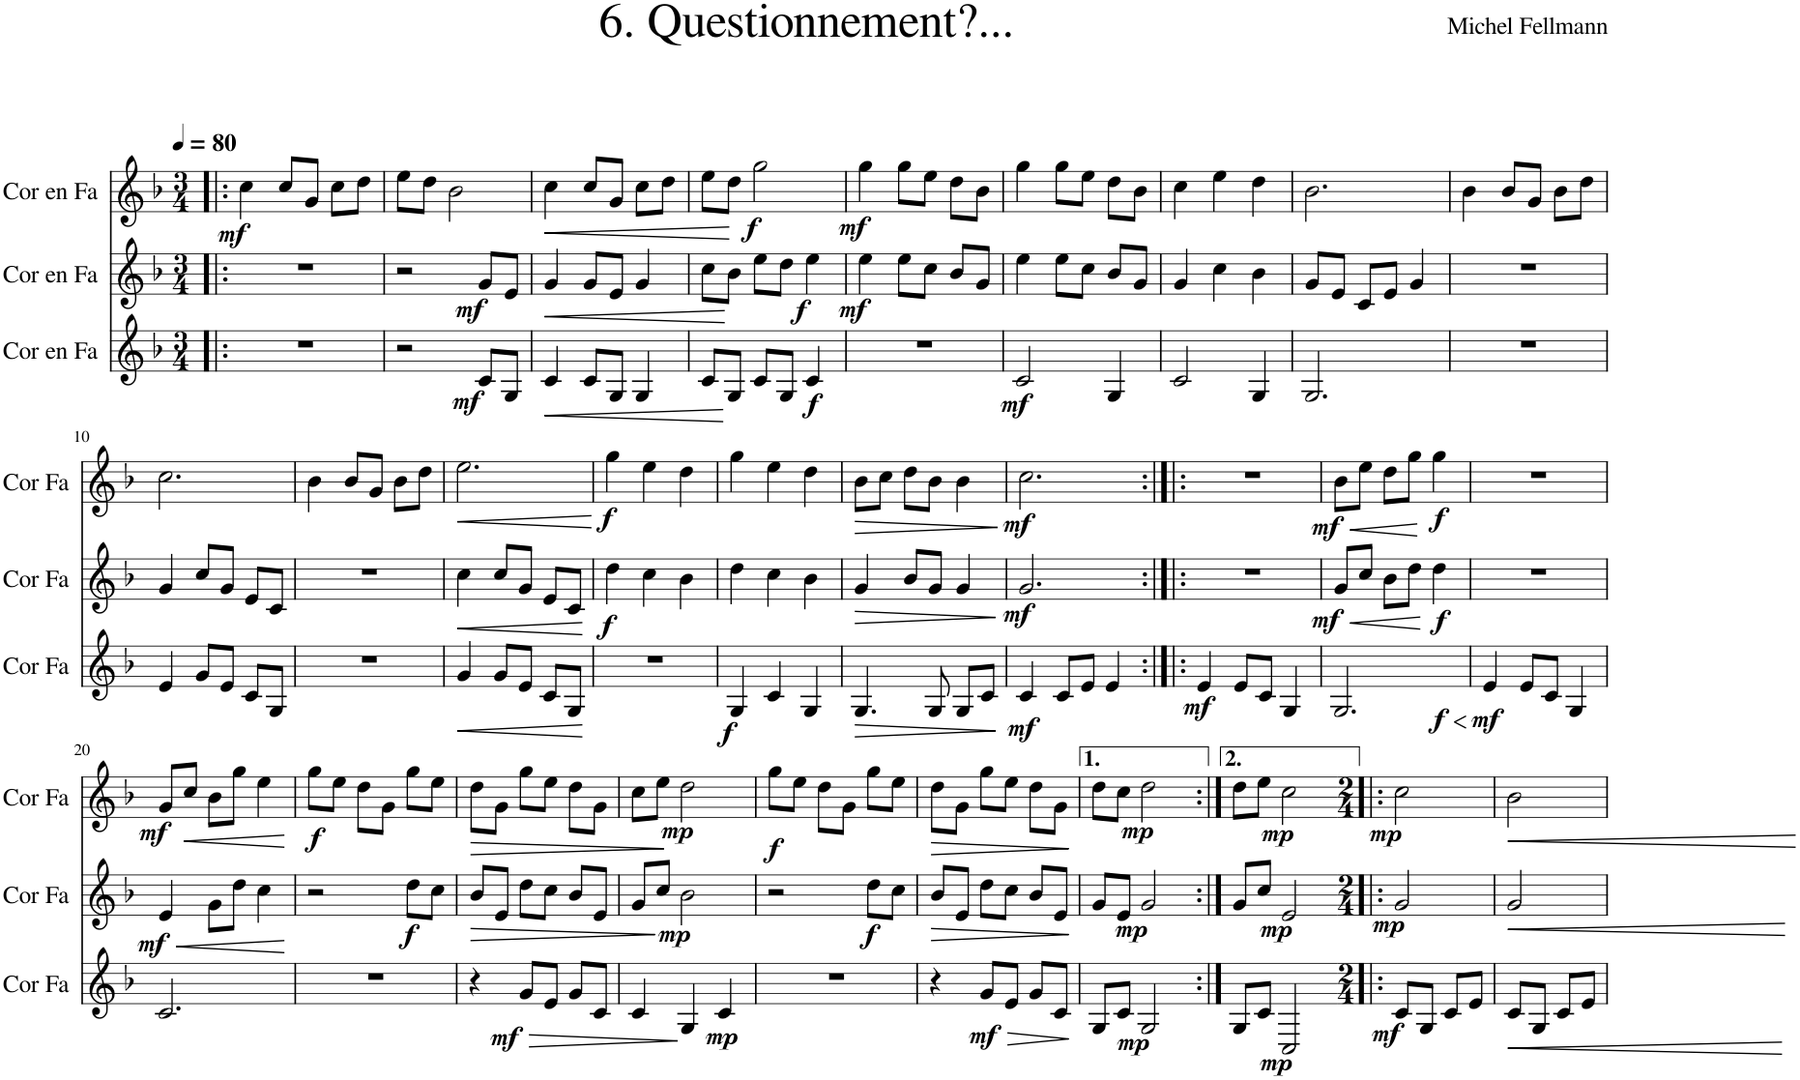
**kern	**dynam	**kern	**dynam	**kern	**dynam
*part3	*part3	*part2	*part2	*part1	*part1
*staff3	*staff3	*staff2	*staff2	*staff1	*staff1
*I"Cor en Fa	*	*I"Cor en Fa	*	*I"Cor en Fa	*
*I'Cor Fa	*	*I'Cor Fa	*	*I'Cor Fa	*
*clefG2	*	*clefG2	*	*clefG2	*
*Trd4c7	*	*Trd4c7	*	*Trd4c7	*
*k[b-]	*	*k[b-]	*	*k[b-]	*
*M3/4	*	*M3/4	*	*M3/4	*
*MM80	*	*MM80	*	*MM80	*
=1!|:	=1!|:	=1!|:	=1!|:	=1!|:	=1!|:
!	!	!	!	!	!LO:DY:b
2.r	.	2.r	.	4cc\	mf
.	.	.	.	8cc/L	.
.	.	.	.	8g/J	.
.	.	.	.	8cc\L	.
.	.	.	.	8dd\J	.
=2	=2	=2	=2	=2	=2
2r	.	2r	.	8ee\L	.
.	.	.	.	8dd\J	.
.	.	.	.	2b-\	.
!	!LO:DY:b	!	!LO:DY:b	!	!
8c/L	mf	8g/L	mf	.	.
8G/J	.	8e/J	.	.	.
=3	=3	=3	=3	=3	=3
!	!LO:HP:b	!	!LO:HP:b	!	!LO:HP:b
4c/	<	4g/	<	4cc\	<
8c/L	.	8g/L	.	8cc/L	.
8G/J	.	8e/J	.	8g/J	.
4G/	.	4g/	.	8cc\L	.
.	.	.	.	8dd\J	.
.	[	.	[	.	[
=4	=4	=4	=4	=4	=4
8c/L	.	8cc\L	.	8ee\L	.
8G/J	.	8b-\J	.	8dd\J	.
!	!	!	!	!	!LO:DY:b
8c/L	.	8ee\L	.	2gg\	f
8G/J	.	8dd\J	.	.	.
!	!LO:DY:b	!	!LO:DY:b	!	!
4c/	f	4ee\	f	.	.
=5	=5	=5	=5	=5	=5
!	!	!	!LO:DY:b	!	!LO:DY:b
2.r	.	4ee\	mf	4gg\	mf
.	.	8ee\L	.	8gg\L	.
.	.	8cc\J	.	8ee\J	.
.	.	8b-/L	.	8dd\L	.
.	.	8g/J	.	8b-\J	.
=6	=6	=6	=6	=6	=6
!	!LO:DY:b	!	!	!	!
2c/	mf	4ee\	.	4gg\	.
.	.	8ee\L	.	8gg\L	.
.	.	8cc\J	.	8ee\J	.
4G/	.	8b-/L	.	8dd\L	.
.	.	8g/J	.	8b-\J	.
=7	=7	=7	=7	=7	=7
2c/	.	4g/	.	4cc\	.
.	.	4cc\	.	4ee\	.
4G/	.	4b-\	.	4dd\	.
=8	=8	=8	=8	=8	=8
2.G/	.	8g/L	.	2.b-\	.
.	.	8e/J	.	.	.
.	.	8c/L	.	.	.
.	.	8e/J	.	.	.
.	.	4g/	.	.	.
=9	=9	=9	=9	=9	=9
2.r	.	2.r	.	4b-\	.
.	.	.	.	8b-/L	.
.	.	.	.	8g/J	.
.	.	.	.	8b-\L	.
.	.	.	.	8dd\J	.
!!LO:LB:g=z
=10	=10	=10	=10	=10	=10
4e/	.	4g/	.	2.cc\	.
8g/L	.	8cc/L	.	.	.
8e/J	.	8g/J	.	.	.
8c/L	.	8e/L	.	.	.
8G/J	.	8c/J	.	.	.
=11	=11	=11	=11	=11	=11
2.r	.	2.r	.	4b-\	.
.	.	.	.	8b-/L	.
.	.	.	.	8g/J	.
.	.	.	.	8b-\L	.
.	.	.	.	8dd\J	.
=12	=12	=12	=12	=12	=12
!	!LO:HP:b	!	!LO:HP:b	!	!LO:HP:b
4g/	<	4cc\	<	2.ee\	<
8g/L	.	8cc/L	.	.	.
8e/J	.	8g/J	.	.	.
8c/L	.	8e/L	.	.	.
8G/J	.	8c/J	.	.	.
.	[	.	[	.	[
=13	=13	=13	=13	=13	=13
!	!	!	!LO:DY:b	!	!LO:DY:b
2.r	.	4dd\	f	4gg\	f
.	.	4cc\	.	4ee\	.
.	.	4b-\	.	4dd\	.
=14	=14	=14	=14	=14	=14
!	!LO:DY:b	!	!	!	!
4G/	f	4dd\	.	4gg\	.
4c/	.	4cc\	.	4ee\	.
4G/	.	4b-\	.	4dd\	.
=15	=15	=15	=15	=15	=15
!	!LO:HP:b	!	!LO:HP:b	!	!LO:HP:b
4.G/	>	4g/	>	8b-\L	>
.	.	.	.	8cc\J	.
.	.	8b-/L	.	8dd\L	.
8G/	.	8g/J	.	8b-\J	.
8G/L	.	4g/	.	4b-\	.
8c/J	.	.	.	.	.
.	]	.	]	.	]
=16	=16	=16	=16	=16	=16
!	!LO:DY:b	!	!LO:DY:b	!	!LO:DY:b
4c/	mf	2.g/	mf	2.cc\	mf
8c/L	.	.	.	.	.
8e/J	.	.	.	.	.
4e/	.	.	.	.	.
=17:|!|:	=17:|!|:	=17:|!|:	=17:|!|:	=17:|!|:	=17:|!|:
!	!LO:DY:b	!	!	!	!
4e/	mf	2.r	.	2.r	.
8e/L	.	.	.	.	.
8c/J	.	.	.	.	.
4G/	.	.	.	.	.
=18	=18	=18	=18	=18	=18
!	!LO:HP:b	!	!LO:HP:b	!	!LO:HP:b
!	!LO:DY:n=1:b	!	!LO:DY:n=1:b	!	!LO:DY:n=1:b
2.G/	< f	8g/L	< mf	8b-\L	< mf
.	.	8cc/J	.	8ee\J	.
.	.	8b-\L	.	8dd\L	.
.	.	8dd\J	.	8gg\J	.
!	!	!	!LO:DY:n=2:b	!	!LO:DY:n=2:b
.	.	4dd\	f	4gg\	f
.	[	.	[	.	[
=19	=19	=19	=19	=19	=19
!	!LO:DY:b	!	!	!	!
4e/	mf	2.r	.	2.r	.
8e/L	.	.	.	.	.
8c/J	.	.	.	.	.
4G/	.	.	.	.	.
!!LO:LB:g=z
=20	=20	=20	=20	=20	=20
!	!	!	!LO:HP:b	!	!
!	!	!	!LO:DY:n=1:b	!	!LO:DY:b
2.c/	.	4e/	< mf	8g/L	mf
!	!	!	!	!	!LO:HP:b
.	.	.	.	8cc/J	<
.	.	8g\L	.	8b-\L	.
.	.	8dd\J	.	8gg\J	.
.	.	4cc\	.	4ee\	.
.	.	.	[	.	[
=21	=21	=21	=21	=21	=21
!	!	!	!	!	!LO:DY:b
2.r	.	2r	.	8gg\L	f
.	.	.	.	8ee\J	.
.	.	.	.	8dd\L	.
.	.	.	.	8g\J	.
!	!	!	!LO:DY:b	!	!
.	.	8dd\L	f	8gg\L	.
.	.	8cc\J	.	8ee\J	.
=22	=22	=22	=22	=22	=22
!	!	!	!LO:HP:b	!	!LO:HP:b
4r	.	8b-/L	>	8dd\L	>
.	.	8e/J	.	8g\J	.
!	!LO:HP:b	!	!	!	!
!	!LO:DY:n=1:b	!	!	!	!
8g/L	> mf	8dd\L	.	8gg\L	.
8e/J	.	8cc\J	.	8ee\J	.
8g/L	.	8b-/L	.	8dd\L	.
8c/J	.	8e/J	.	8g\J	.
.	]	.	]	.	]
=23	=23	=23	=23	=23	=23
4c/	.	8g/L	.	8cc\L	.
.	.	8cc/J	.	8ee\J	.
!	!	!	!LO:DY:b	!	!LO:DY:b
4G/	.	2b-\	mp	2dd\	mp
!	!LO:DY:b	!	!	!	!
4c/	mp	.	.	.	.
=24	=24	=24	=24	=24	=24
!	!	!	!	!	!LO:DY:b
2.r	.	2r	.	8gg\L	f
.	.	.	.	8ee\J	.
.	.	.	.	8dd\L	.
.	.	.	.	8g\J	.
!	!	!	!LO:DY:b	!	!
.	.	8dd\L	f	8gg\L	.
.	.	8cc\J	.	8ee\J	.
=25	=25	=25	=25	=25	=25
!	!	!	!LO:HP:b	!	!LO:HP:b
4r	.	8b-/L	>	8dd\L	>
.	.	8e/J	.	8g\J	.
!	!LO:HP:b	!	!	!	!
!	!LO:DY:n=1:b	!	!	!	!
8g/L	> mf	8dd\L	.	8gg\L	.
8e/J	.	8cc\J	.	8ee\J	.
8g/L	.	8b-/L	.	8dd\L	.
8c/J	.	8e/J	.	8g\J	.
.	]	.	]	.	]
=26	=26	=26	=26	=26	=26
8G/L	.	8g/L	.	8dd\L	.
!	!LO:DY:b	!	!	!	!
8c/J	mp	8e/J	.	8cc\J	.
!	!	!	!LO:DY:b	!	!LO:DY:b
2G/	.	2g/	mp	2dd\	mp
=27:|!	=27:|!	=27:|!	=27:|!	=27:|!	=27:|!
8G/L	.	8g/L	.	8dd\L	.
8c/J	.	8cc/J	.	8ee\J	.
!	!LO:DY:b	!	!LO:DY:b	!	!LO:DY:b
2C/	mp	2e/	mp	2cc\	mp
=28!|:	=28!|:	=28!|:	=28!|:	=28!|:	=28!|:
*M2/4	*	*M2/4	*	*M2/4	*
!	!LO:DY:b	!	!LO:DY:b	!	!LO:DY:b
8c/L	mf	2g/	mp	2cc\	mp
8G/J	.	.	.	.	.
8c/L	.	.	.	.	.
8e/J	.	.	.	.	.
=29	=29	=29	=29	=29	=29
!	!LO:HP:b	!	!LO:HP:b	!	!LO:HP:b
8c/L	<	2g/	<	2b-\	<
8G/J	.	.	.	.	.
8c/L	.	.	.	.	.
8e/J	.	.	.	.	.
.	[	.	[	.	[
=	=	=	=	=	=
*-	*-	*-	*-	*-	*-
